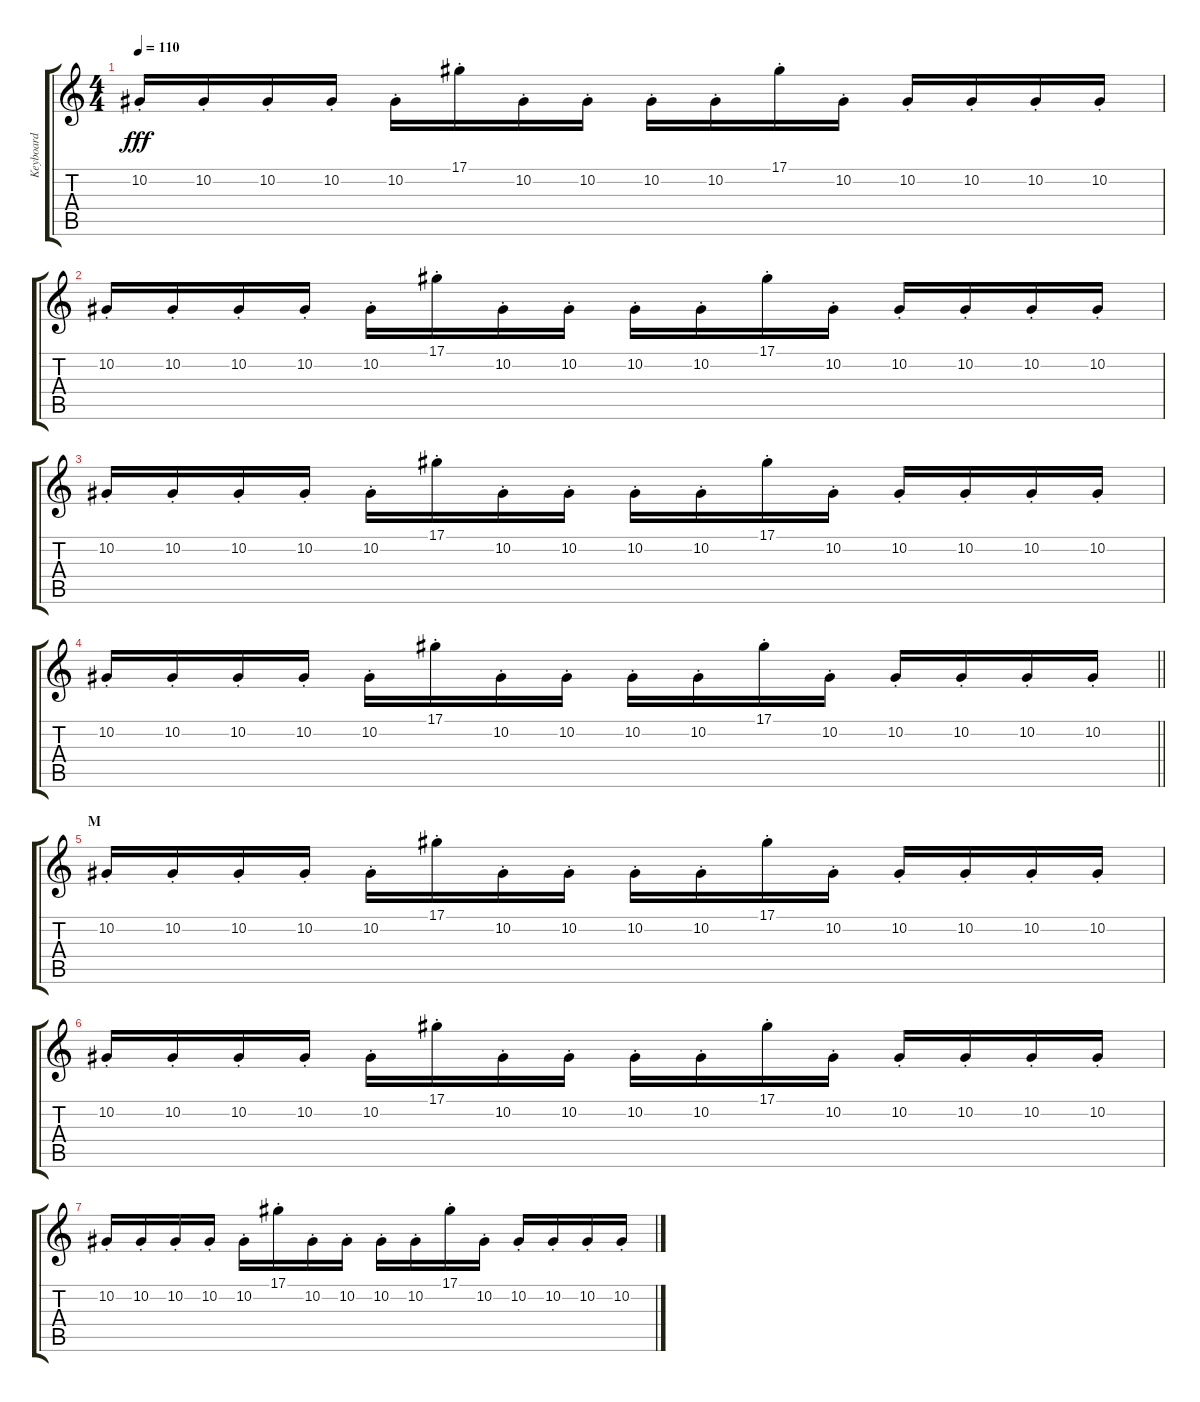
\track ("Keyboard" "Keyboard") {instrument lead8bassandlead}
\staff {score tabs}
\tuning (Eb4 Bb3 Gb3 Db3 Ab2 Db2) {hide}
\ts (4 4)
\tempo 110
\clef g2
\ks c
10.2{st}.16{dy fff} 10.2{st}.16 10.2{st}.16 10.2{st}.16 10.2{st}.16 17.1{st}.16 10.2{st}.16 10.2{st}.16 10.2{st}.16 10.2{st}.16 17.1{st}.16 10.2{st}.16 10.2{st}.16 10.2{st}.16 10.2{st}.16 10.2{st}.16 |
10.2{st}.16 10.2{st}.16 10.2{st}.16 10.2{st}.16 10.2{st}.16 17.1{st}.16 10.2{st}.16 10.2{st}.16 10.2{st}.16 10.2{st}.16 17.1{st}.16 10.2{st}.16 10.2{st}.16 10.2{st}.16 10.2{st}.16 10.2{st}.16 |
10.2{st}.16 10.2{st}.16 10.2{st}.16 10.2{st}.16 10.2{st}.16 17.1{st}.16 10.2{st}.16 10.2{st}.16 10.2{st}.16 10.2{st}.16 17.1{st}.16 10.2{st}.16 10.2{st}.16 10.2{st}.16 10.2{st}.16 10.2{st}.16 |
\barLineRight lightlight
10.2{st}.16 10.2{st}.16 10.2{st}.16 10.2{st}.16 10.2{st}.16 17.1{st}.16 10.2{st}.16 10.2{st}.16 10.2{st}.16 10.2{st}.16 17.1{st}.16 10.2{st}.16 10.2{st}.16 10.2{st}.16 10.2{st}.16 10.2{st}.16 |
\section ("" "M")
10.2{st}.16 10.2{st}.16 10.2{st}.16 10.2{st}.16 10.2{st}.16 17.1{st}.16 10.2{st}.16 10.2{st}.16 10.2{st}.16 10.2{st}.16 17.1{st}.16 10.2{st}.16 10.2{st}.16 10.2{st}.16 10.2{st}.16 10.2{st}.16 |
10.2{st}.16 10.2{st}.16 10.2{st}.16 10.2{st}.16 10.2{st}.16 17.1{st}.16 10.2{st}.16 10.2{st}.16 10.2{st}.16 10.2{st}.16 17.1{st}.16 10.2{st}.16 10.2{st}.16 10.2{st}.16 10.2{st}.16 10.2{st}.16 |
10.2{st}.16 10.2{st}.16 10.2{st}.16 10.2{st}.16 10.2{st}.16 17.1{st}.16 10.2{st}.16 10.2{st}.16 10.2{st}.16 10.2{st}.16 17.1{st}.16 10.2{st}.16 10.2{st}.16 10.2{st}.16 10.2{st}.16 10.2{st}.16
